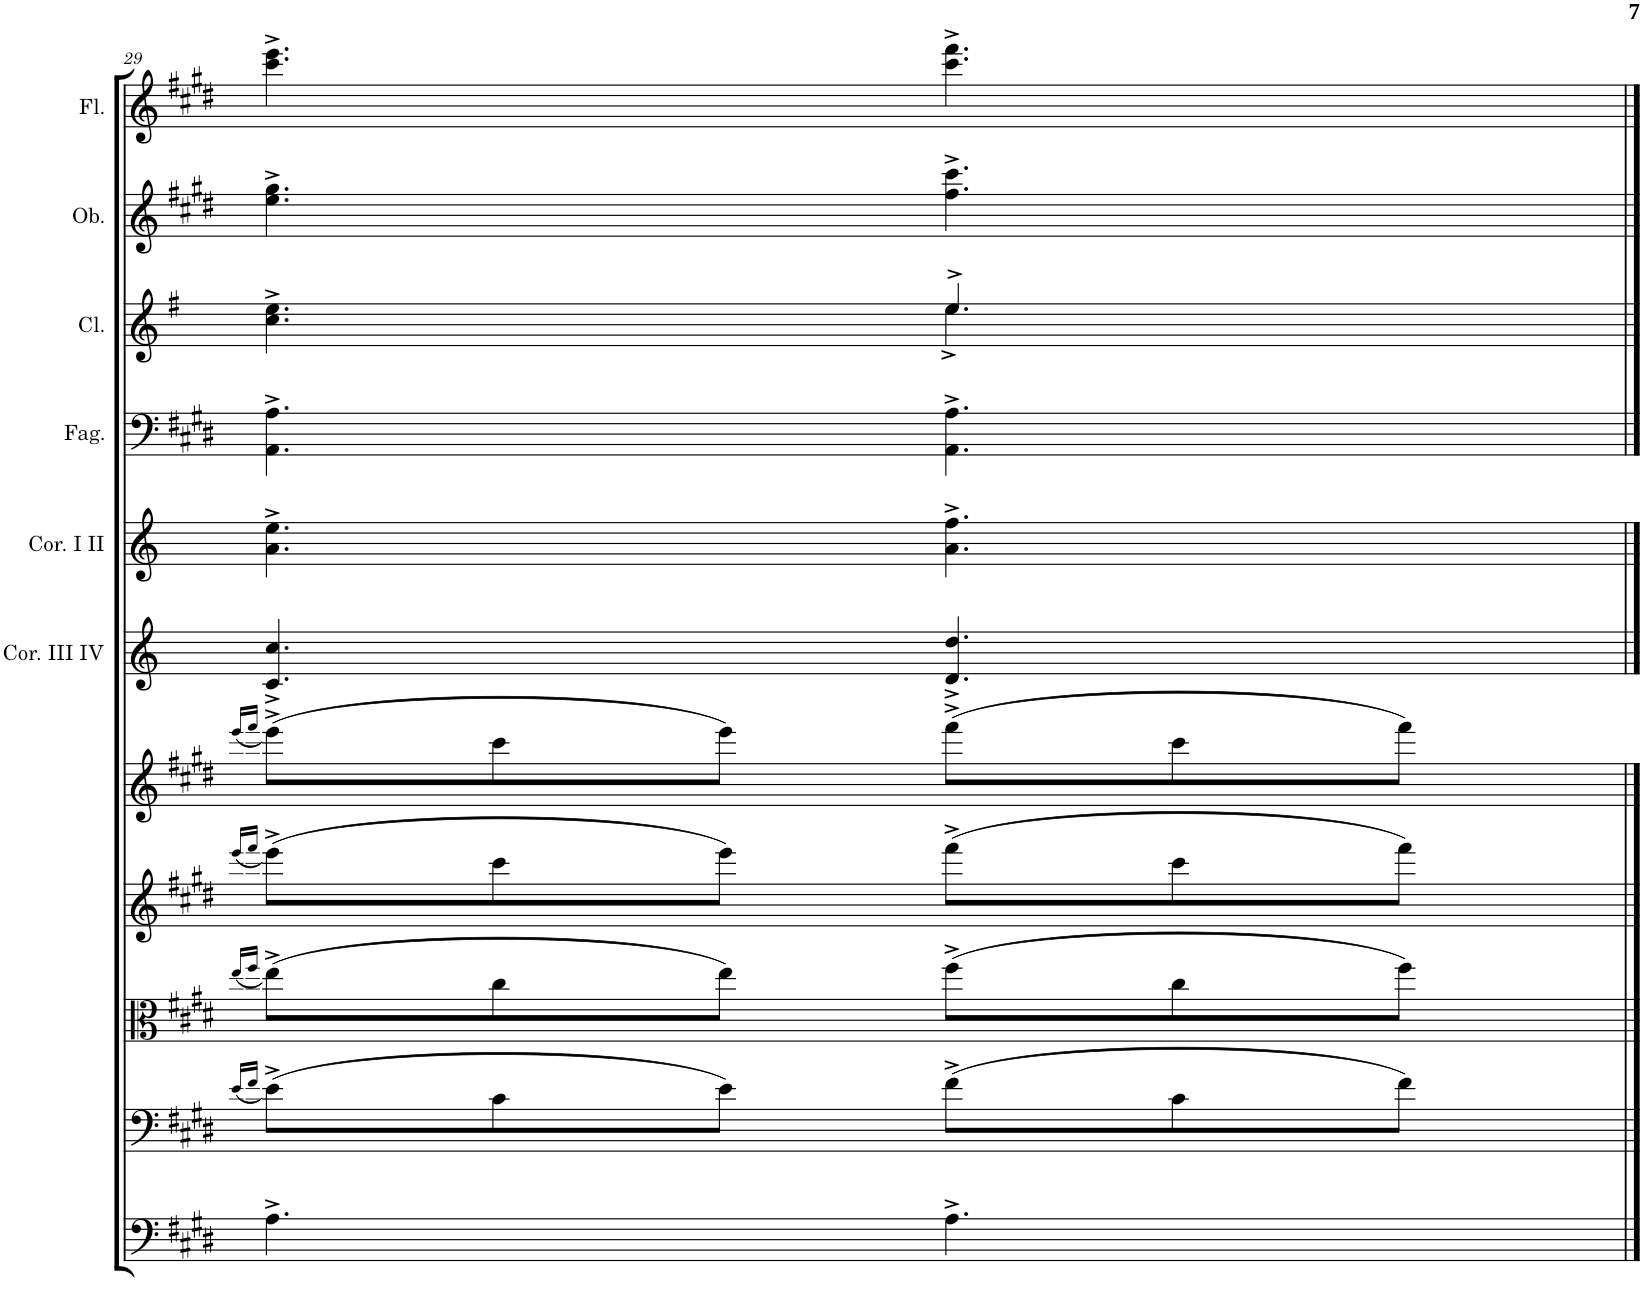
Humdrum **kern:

**kern	**kern	**kern	**kern	**kern	**kern	**kern	**kern	**kern	**kern	**kern
*part11	*part10	*part9	*part8	*part7	*part6	*part5	*part4	*part3	*part2	*part1
*staff11	*staff10	*staff9	*staff8	*staff7	*staff6	*staff5	*staff4	*staff3	*staff2	*staff1
*I"Basso	*I"Violoncello	*I"Viola	*I"Violino II	*I"Violino I	*I"Corni in E III IV	*I"Corni in E I II	*I"Fagotti	*I"Clarinetti in A	*I"Oboi	*I"Flauti
*	*	*	*	*	*I'Cor. III IV	*I'Cor. I II	*I'Fag.	*I'Cl.	*I'Ob.	*I'Fl.
!!LO:PB:g=z
*clefF4	*clefF4	*clefC3	*clefG2	*clefG2	*clefG2	*clefG2	*clefF4	*clefG2	*clefG2	*clefG2
*Trd7c12	*	*	*	*	*Trd5c8	*Trd5c8	*	*Trd2c3	*	*
*k[f#c#g#d#]	*k[f#c#g#d#]	*k[f#c#g#d#]	*k[f#c#g#d#]	*k[f#c#g#d#]	*k[]	*k[]	*k[f#c#g#d#]	*k[f#]	*k[f#c#g#d#]	*k[f#c#g#d#]
*M6/8	*M6/8	*M6/8	*M6/8	*M6/8	*M6/8	*M6/8	*M6/8	*M6/8	*M6/8	*M6/8
=29	=29	=29	=29	=29	=29	=29	=29	=29	=29	=29
.	(16qe/LL	(16qee/LL	(16qeee/LL	(16qeee/LL	.	.	.	.	.	.
.	16qf#/JJ	16qff#/JJ	16qfff#/JJ	16qfff#/JJ	.	.	.	.	.	.
*	*	*	*	*	*	*	*	*^	*	*
4.A^\	(>8e^\L)	(>8ee^\L)	(>8eee^\L)	(>8eee^\L)	4.c/^ 4.cc/^	4.a\^ 4.ee\^	4.AA\^ 4.A\^	4.cc\^> 4.ee\^>	4.ryy	4.ee\^ 4.gg#\^	4.ccc#\^ 4.eee\^
.	8c#\	8cc#\	8ccc#\	8ccc#\	.	.	.	.	.	.	.
.	8e\J)	8ee\J)	8eee\J)	8eee\J)	.	.	.	.	.	.	.
4.A^\	(8f#^\L	(8ff#^\L	(8fff#^\L	(8fff#^\L	4.d/^ 4.dd/^	4.a\^ 4.ff\^	4.AA\^ 4.A\^	4.ee^/	4.ee^\	4.ff#\^ 4.ccc#\^	4.ccc#\^ 4.fff#\^
.	8c#\	8cc#\	8ccc#\	8ccc#\	.	.	.	.	.	.	.
.	8f#\J)	8ff#\J)	8fff#\J)	8fff#\J)	.	.	.	.	.	.	.
*	*	*	*	*	*	*	*	*v	*v	*	*
==	==	==	==	==	==	==	==	==	==	==
*-	*-	*-	*-	*-	*-	*-	*-	*-	*-	*-
